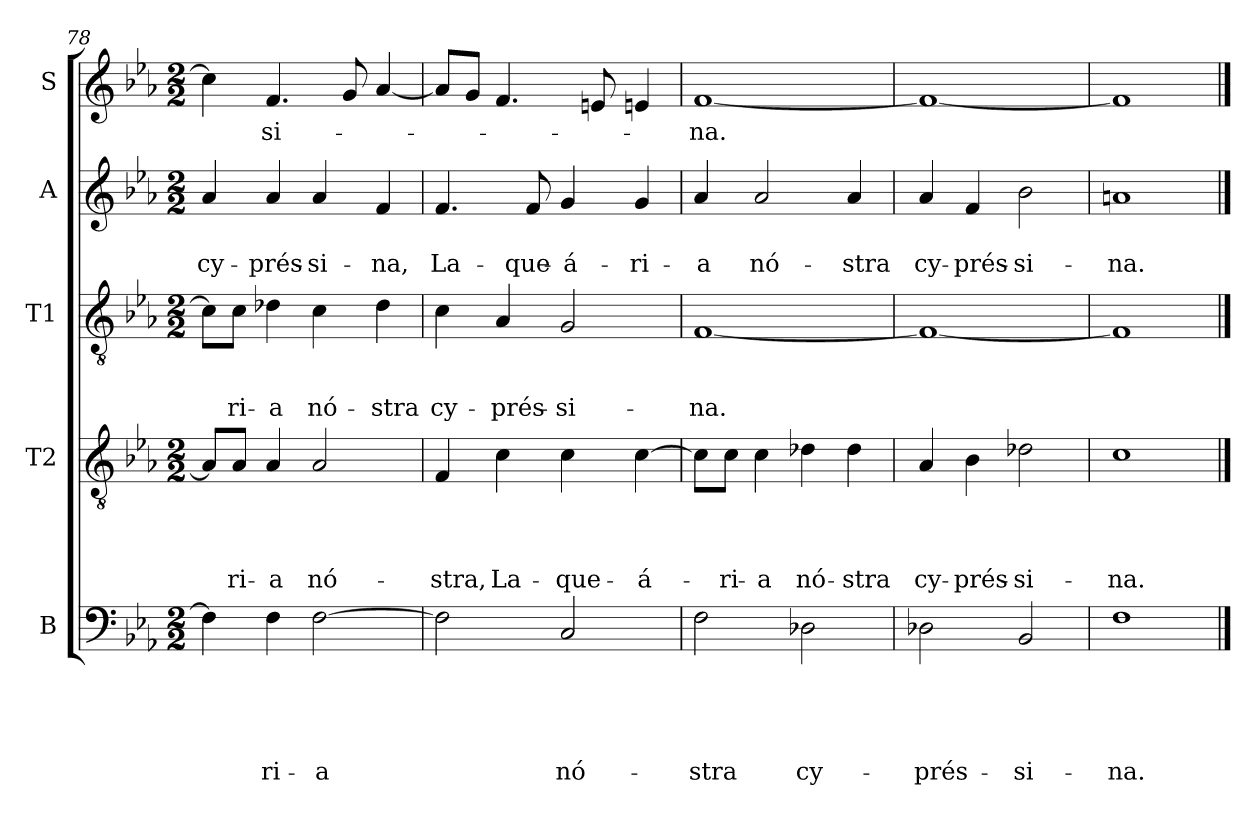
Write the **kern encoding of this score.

**kern	**text	**text	**text	**text	**text	**kern	**text	**text	**text	**text	**kern	**text	**text	**text	**kern	**text	**text	**kern	**text
*part5	*part5	*part5	*part5	*part5	*part5	*part4	*part4	*part4	*part4	*part4	*part3	*part3	*part3	*part3	*part2	*part2	*part2	*part1	*part1
*staff5	*staff5	*staff5	*staff5	*staff5	*staff5	*staff4	*staff4	*staff4	*staff4	*staff4	*staff3	*staff3	*staff3	*staff3	*staff2	*staff2	*staff2	*staff1	*staff1
*I"B	*	*	*	*	*	*I"T2	*	*	*	*	*I"T1	*	*	*	*I"A	*	*	*I"S	*
*clefF4	*	*	*	*	*	*clefGv2	*	*	*	*	*clefGv2	*	*	*	*clefG2	*	*	*clefG2	*
*k[b-e-a-]	*	*	*	*	*	*k[b-e-a-]	*	*	*	*	*k[b-e-a-]	*	*	*	*k[b-e-a-]	*	*	*k[b-e-a-]	*
*E-:	*	*	*	*	*	*E-:	*	*	*	*	*E-:	*	*	*	*E-:	*	*	*E-:	*
*M2/2	*	*	*	*	*	*M2/2	*	*	*	*	*M2/2	*	*	*	*M2/2	*	*	*M2/2	*
=78	=78	=78	=78	=78	=78	=78	=78	=78	=78	=78	=78	=78	=78	=78	=78	=78	=78	=78	=78
!	!	!	!	!	!	!	!	!	!	!	!	!	!	!	!	!	!LO:LY:b	!	!
4F\]	.	.	.	.	.	8A-/L]	.	.	.	.	8c\L]	.	.	.	4a-/	.	cy-	4cc\]	.
!	!	!	!	!	!	!	!	!	!	!LO:LY:b	!	!	!	!LO:LY:b	!	!	!	!	!
.	.	.	.	.	.	8A-/J	.	.	.	-ri-	8c\J	.	.	-ri-	.	.	.	.	.
!	!	!	!	!	!LO:LY:b	!	!	!	!	!LO:LY:b	!	!	!	!LO:LY:b	!	!	!LO:LY:b	!	!LO:LY:b
4F\	.	.	.	.	-ri-	4A-/	.	.	.	-a	4d-X\	.	.	-a	4a-/	.	-prés-	4.f/	-si-
!	!	!	!	!	!LO:LY:b	!	!	!	!	!LO:LY:b	!	!	!	!LO:LY:b	!	!	!LO:LY:b	!	!
[2F\	.	.	.	.	-a	2A-/	.	.	.	nó-	4c\	.	.	nó-	4a-/	.	-si-	.	.
.	.	.	.	.	.	.	.	.	.	.	.	.	.	.	.	.	.	8g/	.
!	!	!	!	!	!	!	!	!	!	!	!	!	!	!LO:LY:b	!	!	!LO:LY:b	!	!
.	.	.	.	.	.	.	.	.	.	.	4d-\	.	.	-stra	4f/	.	-na,	[4a-/	.
=79	=79	=79	=79	=79	=79	=79	=79	=79	=79	=79	=79	=79	=79	=79	=79	=79	=79	=79	=79
!	!	!	!	!	!	!	!	!	!	!LO:LY:b	!	!	!	!LO:LY:b	!	!	!LO:LY:b	!	!
2F\]	.	.	.	.	.	4F/	.	.	.	-stra,	4c\	.	.	cy-	4.f/	.	La-	8a-/L]	.
.	.	.	.	.	.	.	.	.	.	.	.	.	.	.	.	.	.	8g/J	.
!	!	!	!	!	!	!	!	!	!	!LO:LY:b	!	!	!	!LO:LY:b	!	!	!	!	!
.	.	.	.	.	.	4c\	.	.	.	La-	4A-/	.	.	-prés-	.	.	.	4.f/	.
!	!	!	!	!	!	!	!	!	!	!	!	!	!	!	!	!	!LO:LY:b	!	!
.	.	.	.	.	.	.	.	.	.	.	.	.	.	.	8f/	.	-que-	.	.
!	!	!	!	!	!LO:LY:b	!	!	!	!	!LO:LY:b	!	!	!	!LO:LY:b	!	!	!LO:LY:b	!	!
2C/	.	.	.	.	nó-	4c\	.	.	.	-que-	2G/	.	.	-si-	4g/	.	-á-	.	.
.	.	.	.	.	.	.	.	.	.	.	.	.	.	.	.	.	.	8eni/	.
!	!	!	!	!	!	!	!	!	!	!LO:LY:b	!	!	!	!	!	!	!LO:LY:b	!	!
.	.	.	.	.	.	[4c\	.	.	.	-á-	.	.	.	.	4g/	.	-ri-	4eni/	.
=80	=80	=80	=80	=80	=80	=80	=80	=80	=80	=80	=80	=80	=80	=80	=80	=80	=80	=80	=80
!	!	!	!	!	!LO:LY:b	!	!	!	!	!	!	!	!	!LO:LY:b	!	!	!LO:LY:b	!	!LO:LY:b
2F\	.	.	.	.	-stra	8c\L]	.	.	.	.	[1F	.	.	-na.	4a-/	.	-a	[1f	-na.
!	!	!	!	!	!	!	!	!	!	!LO:LY:b	!	!	!	!	!	!	!	!	!
.	.	.	.	.	.	8c\J	.	.	.	-ri-	.	.	.	.	.	.	.	.	.
!	!	!	!	!	!	!	!	!	!	!LO:LY:b	!	!	!	!	!	!	!LO:LY:b	!	!
.	.	.	.	.	.	4c\	.	.	.	-a	.	.	.	.	2a-/	.	nó-	.	.
!	!	!	!	!	!LO:LY:b	!	!	!	!	!LO:LY:b	!	!	!	!	!	!	!	!	!
2D-X\	.	.	.	.	cy-	4d-X\	.	.	.	nó-	.	.	.	.	.	.	.	.	.
!	!	!	!	!	!	!	!	!	!	!LO:LY:b	!	!	!	!	!	!	!LO:LY:b	!	!
.	.	.	.	.	.	4d-\	.	.	.	-stra	.	.	.	.	4a-/	.	-stra	.	.
=81	=81	=81	=81	=81	=81	=81	=81	=81	=81	=81	=81	=81	=81	=81	=81	=81	=81	=81	=81
!	!	!	!	!	!LO:LY:b	!	!	!	!	!LO:LY:b	!	!	!	!	!	!	!LO:LY:b	!	!
2D-X\	.	.	.	.	-prés-	4A-/	.	.	.	cy-	1F_	.	.	.	4a-/	.	cy-	1f_	.
!	!	!	!	!	!	!	!	!	!	!LO:LY:b	!	!	!	!	!	!	!LO:LY:b	!	!
.	.	.	.	.	.	4B-\	.	.	.	-prés-	.	.	.	.	4f/	.	-prés-	.	.
!	!	!	!	!	!LO:LY:b	!	!	!	!	!LO:LY:b	!	!	!	!	!	!	!LO:LY:b	!	!
2BB-/	.	.	.	.	-si-	2d-i\	.	.	.	-si-	.	.	.	.	2b-\	.	-si-	.	.
!!LO:LB:g=z
=82	=82	=82	=82	=82	=82	=82	=82	=82	=82	=82	=82	=82	=82	=82	=82	=82	=82	=82	=82
!	!	!	!	!	!LO:LY:b	!	!	!	!	!LO:LY:b	!	!	!	!	!	!	!LO:LY:b	!	!
1F	.	.	.	.	-na.	1c	.	.	.	-na.	1F]	.	.	.	1an	.	-na.	1f]	.
==	==	==	==	==	==	==	==	==	==	==	==	==	==	==	==	==	==	==	==
*-	*-	*-	*-	*-	*-	*-	*-	*-	*-	*-	*-	*-	*-	*-	*-	*-	*-	*-	*-
